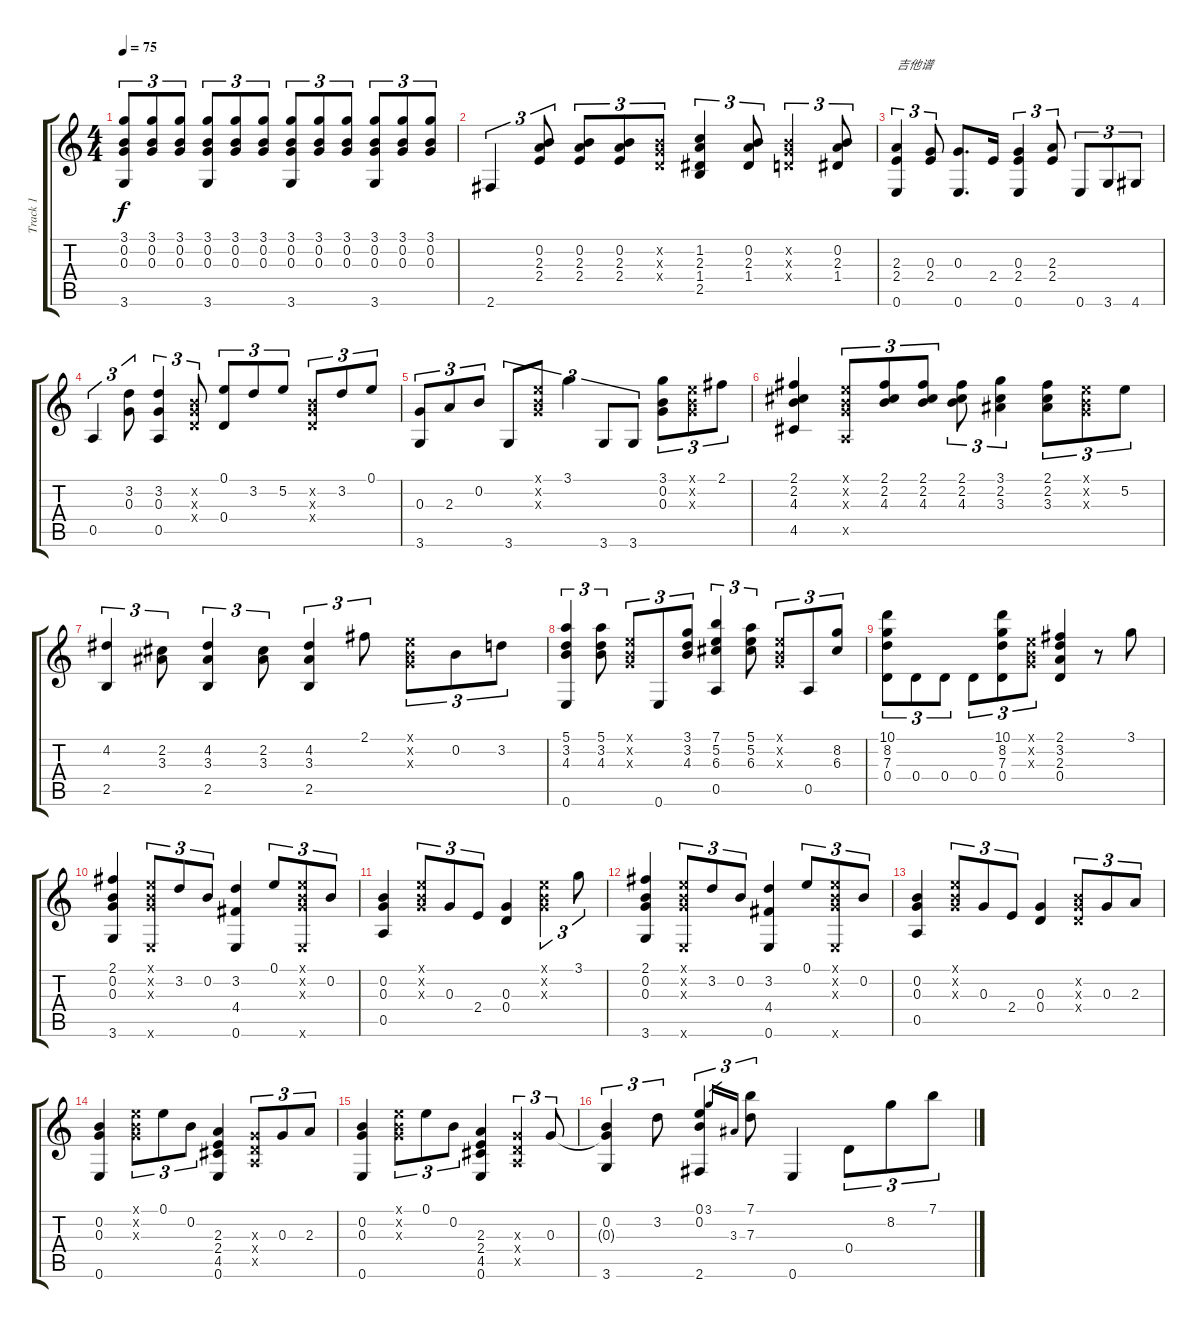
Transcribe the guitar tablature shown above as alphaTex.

\track ("Track 1" "Track 1") {instrument acousticguitarnylon}
\staff {score tabs}
\tuning (E4 B3 G3 D3 A2 E2) {hide}
\ts (4 4)
\tempo 75
\clef g2
\ks c
(3.1 0.2 0.3 3.6).8{tu (3 2) dy f} (3.1 0.2 0.3).8{tu (3 2)} (3.1 0.2 0.3).8{tu (3 2)} (3.1 0.2 0.3 3.6).8{tu (3 2)} (3.1 0.2 0.3).8{tu (3 2)} (3.1 0.2 0.3).8{tu (3 2)} (3.1 0.2 0.3 3.6).8{tu (3 2)} (3.1 0.2 0.3).8{tu (3 2)} (3.1 0.2 0.3).8{tu (3 2)} (3.1 0.2 0.3 3.6).8{tu (3 2)} (3.1 0.2 0.3).8{tu (3 2)} (3.1 0.2 0.3).8{tu (3 2)} |
2.6.4{tu (3 2)} (0.2 2.3 2.4).8{tu (3 2)} (0.2 2.3 2.4).8{tu (3 2)} (0.2 2.3 2.4).8{tu (3 2)} (0.2{x} 0.3{x} 0.4{x}).8{tu (3 2)} (1.2 2.3 1.4 2.5).4{tu (3 2)} (0.2 2.3 1.4).8{tu (3 2)} (0.2{x} 0.3{x} 0.4{x}).4{tu (3 2)} (0.2 2.3 1.4).8{tu (3 2)} |
(2.3 2.4 0.6).4{tu (3 2) txt "吉他谱"} (0.3 2.4).8{tu (3 2)} (0.3 0.6).8{d} 2.4.16 (0.3 2.4 0.6).4{tu (3 2)} (2.3 2.4).8{tu (3 2)} 0.6.8{tu (3 2)} 3.6.8{tu (3 2)} 4.6.8{tu (3 2)} |
0.5.4{tu (3 2)} (3.2 0.3).8{tu (3 2)} (3.2 0.3 0.5).4{tu (3 2)} (0.2{x} 0.3{x} 0.4{x}).8{tu (3 2)} (0.1 0.4).8{tu (3 2)} 3.2.8{tu (3 2)} 5.2.8{tu (3 2)} (0.2{x} 0.3{x} 0.4{x}).8{tu (3 2)} 3.2.8{tu (3 2)} 0.1.8{tu (3 2)} |
(0.3 3.6).8{tu (3 2)} 2.3.8{tu (3 2)} 0.2.8{tu (3 2)} 3.6.8{tu (3 2)} (0.1{x} 0.2{x} 0.3{x}).8{tu (3 2)} 3.1.4{tu (3 2)} 3.6.8{tu (3 2)} 3.6.8{tu (3 2)} (3.1 0.2 0.3).8{tu (3 2)} (0.1{x} 0.2{x} 0.3{x}).8{tu (3 2)} 2.1.8{tu (3 2)} |
(2.1 2.2 4.3 4.5).4 (0.1{x} 0.2{x} 0.3{x} 0.5{x}).8{tu (3 2)} (2.1 2.2 4.3).8{tu (3 2)} (2.1 2.2 4.3).8{tu (3 2)} (2.1 2.2 4.3).8{tu (3 2)} (3.1 2.2 3.3).4{tu (3 2)} (2.1 2.2 3.3).8{tu (3 2)} (0.1{x} 0.2{x} 0.3{x}).8{tu (3 2)} 5.2.8{tu (3 2)} |
(4.2 2.5).4{tu (3 2)} (2.2 3.3).8{tu (3 2)} (4.2 3.3 2.5).4{tu (3 2)} (2.2 3.3).8{tu (3 2)} (4.2 3.3 2.5).4{tu (3 2)} 2.1.8{tu (3 2)} (0.1{x} 0.2{x} 0.3{x}).8{tu (3 2)} 0.2.8{tu (3 2)} 3.2.8{tu (3 2)} |
(5.1 3.2 4.3 0.6).4{tu (3 2)} (5.1 3.2 4.3).8{tu (3 2)} (0.1{x} 0.2{x} 0.3{x}).8{tu (3 2)} 0.6.8{tu (3 2)} (3.1 3.2 4.3).8{tu (3 2)} (7.1 5.2 6.3 0.5).4{tu (3 2)} (5.1 5.2 6.3).8{tu (3 2)} (0.1{x} 0.2{x} 0.3{x}).8{tu (3 2)} 0.5.8{tu (3 2)} (8.2 6.3).8{tu (3 2)} |
(10.1 8.2 7.3 0.4).8{tu (3 2)} 0.4.8{tu (3 2)} 0.4.8{tu (3 2)} 0.4.8{tu (3 2)} (10.1 8.2 7.3 0.4).8{tu (3 2)} (0.1{x} 0.2{x} 0.3{x}).8{tu (3 2)} (2.1 3.2 2.3 0.4).4 r.8 3.1.8 |
(2.1 0.2 0.3 3.6).4 (0.1{x} 0.2{x} 0.3{x} 0.6{x}).8{tu (3 2)} 3.2.8{tu (3 2)} 0.2.8{tu (3 2)} (3.2 4.4 0.6).4 0.1.8{tu (3 2)} (0.1{x} 0.2{x} 0.3{x} 0.6{x}).8{tu (3 2)} 0.2.8{tu (3 2)} |
(0.2 0.3 0.5).4 (0.1{x} 0.2{x} 0.3{x}).8{tu (3 2)} 0.3.8{tu (3 2)} 2.4.8{tu (3 2)} (0.3 0.4).4 (0.1{x} 0.2{x} 0.3{x}).4{tu (3 2)} 3.1.8{tu (3 2)} |
(2.1 0.2 0.3 3.6).4 (0.1{x} 0.2{x} 0.3{x} 0.6{x}).8{tu (3 2)} 3.2.8{tu (3 2)} 0.2.8{tu (3 2)} (3.2 4.4 0.6).4 0.1.8{tu (3 2)} (0.1{x} 0.2{x} 0.3{x} 0.6{x}).8{tu (3 2)} 0.2.8{tu (3 2)} |
(0.2 0.3 0.5).4 (0.1{x} 0.2{x} 0.3{x}).8{tu (3 2)} 0.3.8{tu (3 2)} 2.4.8{tu (3 2)} (0.3 0.4).4 (0.2{x} 0.3{x} 0.4{x}).8{tu (3 2)} 0.3.8{tu (3 2)} 2.3.8{tu (3 2)} |
(0.2 0.3 0.6).4 (0.1{x} 0.2{x} 0.3{x}).8{tu (3 2)} 0.1.8{tu (3 2)} 0.2.8{tu (3 2)} (2.3 2.4 4.5 0.6).4 (0.3{x} 0.4{x} 0.5{x}).8{tu (3 2)} 0.3.8{tu (3 2)} 2.3.8{tu (3 2)} |
(0.2 0.3 0.6).4 (0.1{x} 0.2{x} 0.3{x}).8{tu (3 2)} 0.1.8{tu (3 2)} 0.2.8{tu (3 2)} (2.3 2.4 4.5 0.6).4 (0.3{x} 0.4{x} 0.5{x}).4{tu (3 2)} 0.3.8{tu (3 2)} |
(0.2 0.3{t} 3.6).4{tu (3 2)} 3.2.8{tu (3 2)} (0.1 0.2 2.6).4{tu (3 2)} 3.1.16{gr} 3.3.16{gr} (7.1 7.3).8{tu (3 2)} 0.6.4 0.4.8{tu (3 2)} 8.2.8{tu (3 2)} 7.1.8{tu (3 2)}
